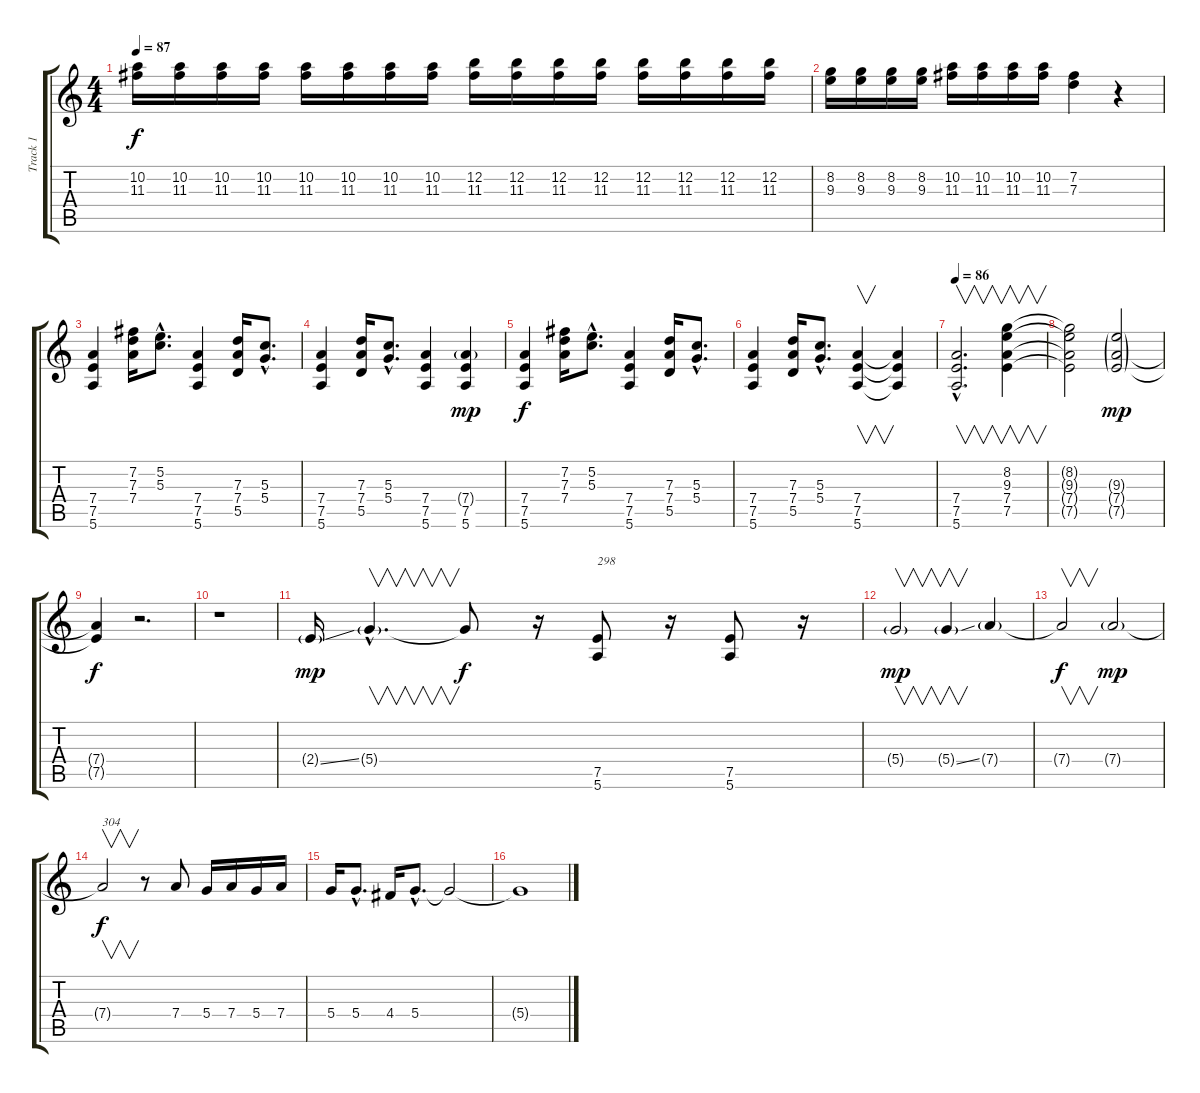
\track ("Track 1" "Track 1") {instrument overdrivenguitar}
\staff {score tabs}
\tuning (E4 B3 G3 D3 A2 E2) {hide}
\ts (4 4)
\tempo 87
\clef g2
\ks c
(10.2 11.3).16{dy f} (10.2 11.3).16 (10.2 11.3).16 (10.2 11.3).16 (10.2 11.3).16 (10.2 11.3).16 (10.2 11.3).16 (10.2 11.3).16 (12.2 11.3).16 (12.2 11.3).16 (12.2 11.3).16 (12.2 11.3).16 (12.2 11.3).16 (12.2 11.3).16 (12.2 11.3).16 (12.2 11.3).16 |
(8.2 9.3).16 (8.2 9.3).16 (8.2 9.3).16 (8.2 9.3).16 (10.2 11.3).16 (10.2 11.3).16 (10.2 11.3).16 (10.2 11.3).16 (7.2 7.3).4 r.4 |
(7.4 7.5 5.6).4 (7.2 7.3 7.4).16 (5.2{hac} 5.3{hac}).8{d} (7.4 7.5 5.6).4 (7.3 7.4 5.5).16 (5.3{hac} 5.4{hac}).8{d} |
(7.4 7.5 5.6).4 (7.3 7.4 5.5).16 (5.3{hac} 5.4{hac}).8{d} (7.4 7.5 5.6).4 (7.4{g} 7.5 5.6).4{dy mp} |
(7.4 7.5 5.6).4{dy f} (7.2 7.3 7.4).16 (5.2{hac} 5.3{hac}).8{d} (7.4 7.5 5.6).4 (7.3 7.4 5.5).16 (5.3{hac} 5.4{hac}).8{d} |
(7.4 7.5 5.6).4 (7.3 7.4 5.5).16 (5.3{hac} 5.4{hac}).8{d} (7.4 7.5 5.6).4{v} (7.4{t} 7.5{t} 5.6{t}).4 |
\tempo 86
(7.4{hac} 7.5{hac} 5.6{hac}).2{v d} (8.2 9.3 7.4 7.5).4{v} |
(8.2{t} 9.3{t} 7.4{t} 7.5{t}).2 (9.3{g} 7.4{g} 7.5{g}).2{dy mp} |
(7.4{t} 7.5{t}).4{dy f} r.2{d} |
r.1 |
2.4{ss g}.16{dy mp} 5.4{g hac}.4{v d} 5.4{t}.8{dy f} r.16 (7.5 5.6).8{txt "298" instrument overdrivenguitar} r.16 (7.5 5.6).8 r.16 |
5.4{g}.2{v dy mp} 5.4{ss g}.4{v} 7.4{g}.4 |
7.4{t}.2{v dy f} 7.4{g}.2{dy mp} |
7.4{t}.2{v txt "304" dy f} r.8 7.4.8{instrument electricguitarjazz} 5.4.16 7.4.16 5.4.16 7.4.16 |
5.4.16 5.4{hac}.8{d} 4.4.16 5.4{hac}.8{d} 5.4{t}.2 |
5.4{t}.1
